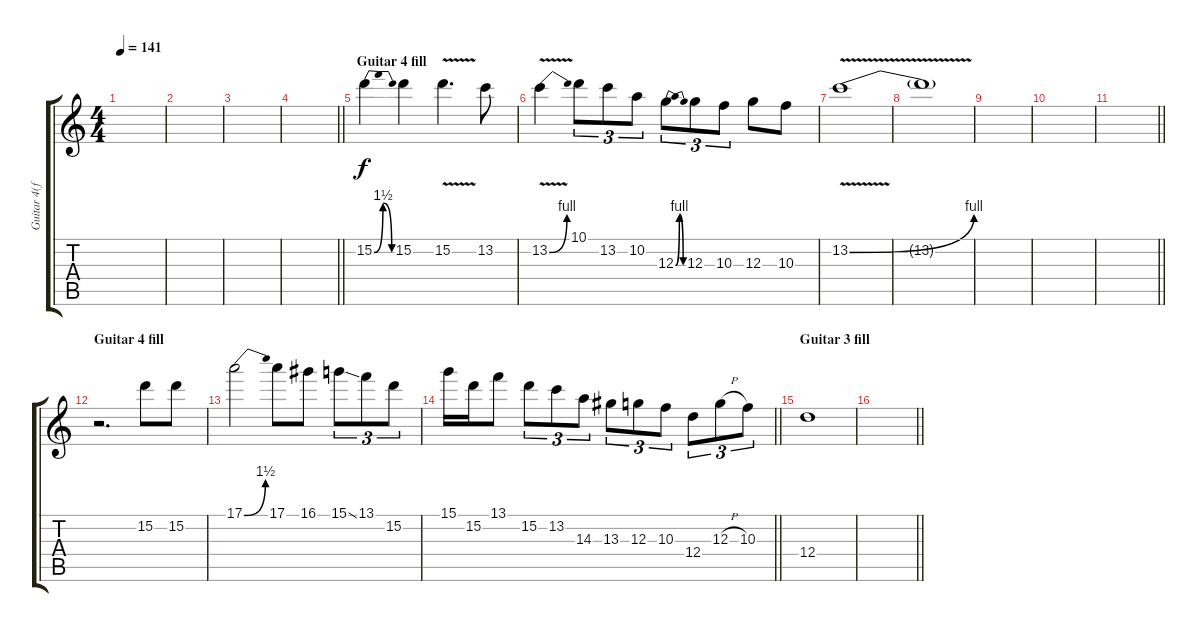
\track ("Guitar 4(fills)" "Guitar 4(f") {instrument distortionguitar}
\staff {score tabs}
\tuning (E4 B3 G3 D3 A2 D2) {hide}
\ts (4 4)
\tempo 141
\clef g2
\ks c
|
|
|
\barLineRight lightlight
|
\section ("" "Guitar 4 fill")
15.2{be (bendrelease 0 0 30 6 40 6 60 0)}.4 15.2.4 15.2{v}.4{d} 13.2.8 |
13.2{be (bend 0 0 60 4) v}.4 10.1.8{tu (3 2)} 13.2.8{tu (3 2)} 10.2.8{tu (3 2)} 12.3{be (bendrelease 0 0 30 4 40 4 60 0)}.8{tu (3 2)} 12.3.8{tu (3 2)} 10.3.8{tu (3 2)} 12.3.8 10.3.8 |
13.2{be (bend 0 0 60 4) v}.1 |
13.2{t}.1 |
|
|
\barLineRight lightlight
|
\section ("" "Guitar 4 fill")
r.2{d} 15.2.8 15.2.8 |
17.1{be (bend 0 0 60 6)}.2 17.1.8 16.1.8 15.1{ss}.8{tu (3 2)} 13.1.8{tu (3 2)} 15.2.8{tu (3 2)} |
\barLineRight lightlight
15.1.16 15.2.16 13.1.8 15.2.8{tu (3 2)} 13.2.8{tu (3 2)} 14.3.8{tu (3 2)} 13.3.8{tu (3 2)} 12.3.8{tu (3 2)} 10.3.8{tu (3 2)} 12.4.8{tu (3 2)} 12.3{h}.8{tu (3 2)} 10.3.8{tu (3 2)} |
\section ("" "Guitar 3 fill")
12.4.1 |
\barLineRight lightlight
